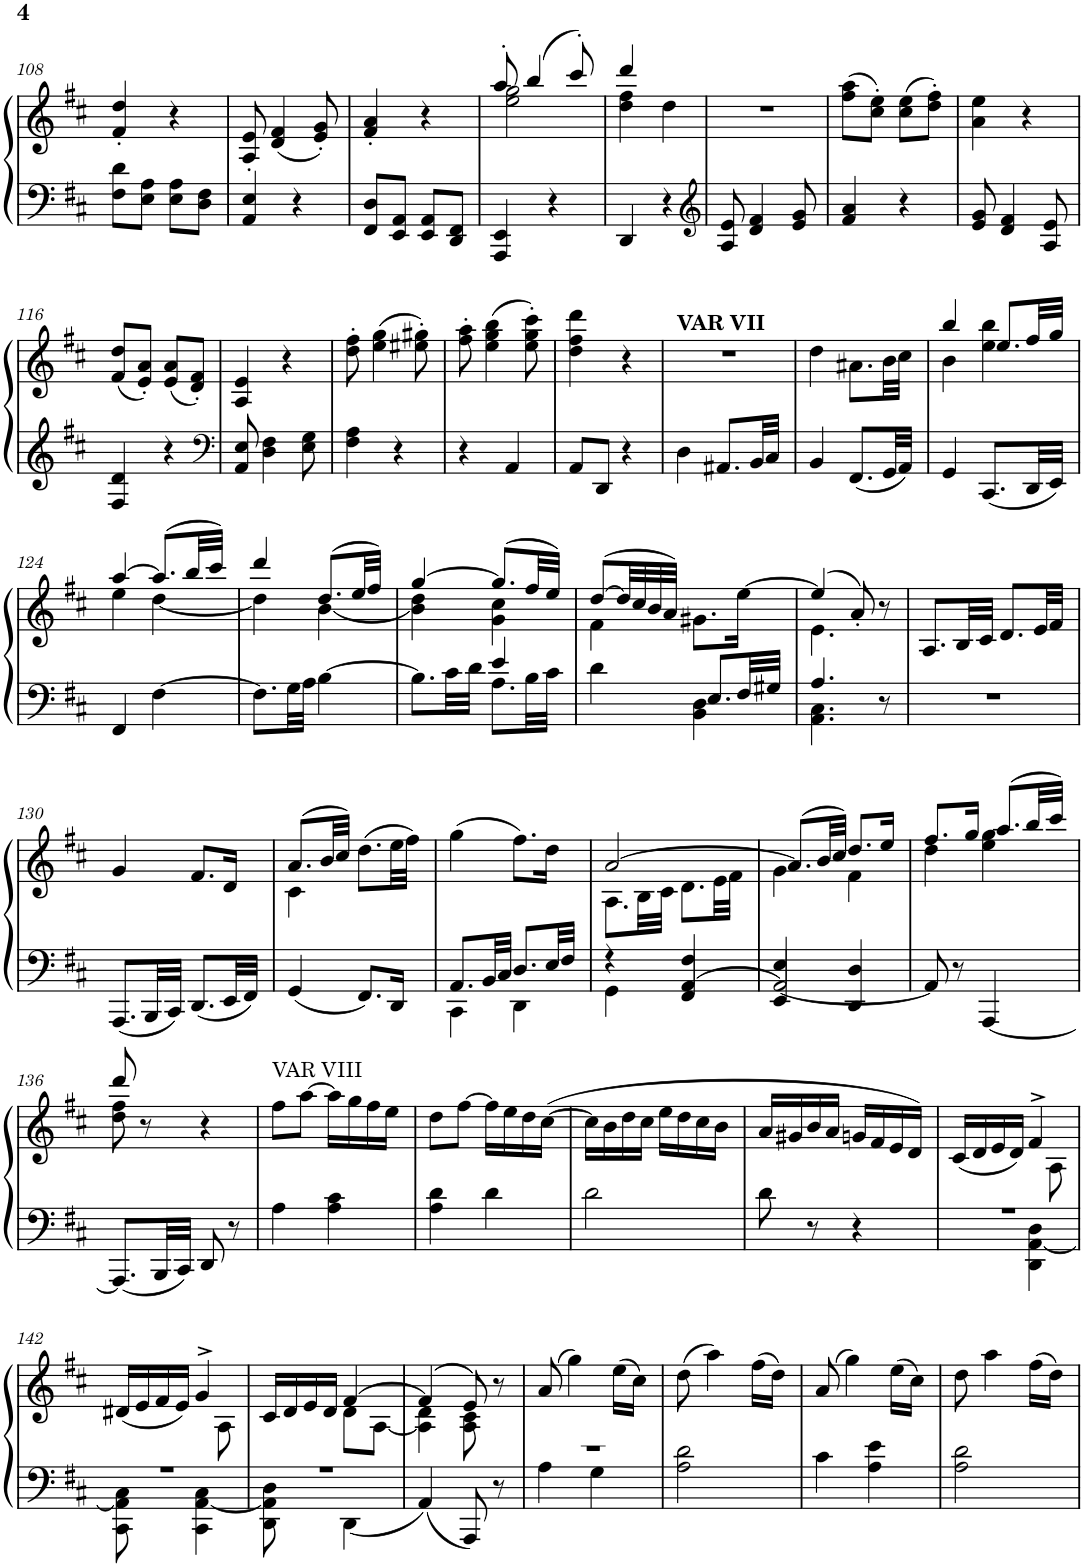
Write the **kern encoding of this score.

**kern	**kern
*part1	*part1
*staff2	*staff1
*I"Piano	*
*I'Pno.	*
!!LO:PB:g=z
*clefF4	*clefG2
*k[f#c#]	*k[f#c#]
*M2/4	*M2/4
=108	=108
8F#\ 8d\L	4f#/' 4dd/'
8E\ 8A\J	.
8E\ 8A\L	4r
8D\ 8F#\J	.
=109	=109
4AA/ 4E/	8A/' 8e/'
.	(4d/ 4f#/
4r	.
.	8e/' 8g/')
=110	=110
8FF#/ 8D/L	4f#/' 4a/'
8EE/ 8AA/J	.
8EE/ 8AA/L	4r
8DD/ 8FF#/J	.
=111	=111
*	*^
4AAA/ 4EE/	8aa'/	2ee\ 2gg\
.	(4bb/	.
4r	.	.
.	8ccc#'/)	.
=112	=112	=112
4DD/	4ddd/	4dd\ 4ff#\
4r	4dd\	4ryy
*	*v	*v
=113	=113
*clefG2	*
8A/ 8e/	2r
4d/ 4f#/	.
8e/ 8g/	.
=114	=114
4f#/ 4a/	(8ff#\ 8aa\L
.	8cc#\' 8ee\'J)
4r	(8cc#\ 8ee\L
.	8dd\' 8ff#\'J)
=115	=115
8e/ 8g/	4a\ 4ee\
4d/ 4f#/	.
.	4r
8A/ 8e/	.
!!LO:LB:g=z
=116	=116
4F#/ 4d/	(8f#/ 8dd/L
.	8e/' 8a/'J)
4r	(8e/ 8a/L
.	8d/' 8f#/'J)
=117	=117
*clefF4	*
8AA/ 8E/	4A/ 4e/
4D\ 4F#\	.
.	4r
8E\ 8G\	.
=118	=118
4F#\ 4A\	8dd\' 8ff#\'
.	(4ee\ 4gg\
4r	.
.	8ee#X\' 8gg#X\')
=119	=119
4r	8ff#\' 8aa\'
.	(4ee\ 4gg\ 4bb\
4AA/	.
.	8ee\' 8gg\' 8ccc#\')
=120	=120
8AA/L	4dd\ 4ff#\ 4ddd\
8DD/J	.
4r	4r
=121	=121
!	!LO:TX:a:B:t=VAR VII
4D\	2r
8.AA#X/L	.
32BB/LL	.
32C#/JJJ	.
=122	=122
4BB/	4dd\
8.FF#/L	8.a#X\L
32GG/LL	32b\LL
32AA/JJJ	32cc#\JJJ
=123	=123
*	*^
4GG/	4bb/	4b\
8.CC#/L	8.ee/L	4ee\ 4bb\
32DD/LL	32ff#/LL	.
32EE/JJJ	32gg/JJJ	.
!!LO:LB:g=z	!!
=124	=124	=124
4FF#/	[4aa/	4ee\
[4F#\	(8.aa/L]	[4dd\
.	32bb/LL	.
.	32ccc#/JJJ)	.
=125	=125	=125
8.F#\L]	4ddd/	4dd\]
32G\LL	.	.
32A\JJJ	.	.
[4B\	(8.dd/L	[4b\
.	32ee/LL	.
.	32ff#/JJJ)	.
=126	=126	=126
*^	*	*
8.B\L]	4ryy	[4gg/	4b\] 4dd\
32c#\LL	.	.	.
32d\JJJ	.	.	.
4e/	8.A\L	(8.gg/L]	4g\ 4cc#\
.	32B\LL	32ff#/LL	.
.	32c#\JJJ	32ee/JJJ)	.
=127	=127	=127	=127
4d\	4ryy	([8dd/L	4f#\
.	.	32dd/LL]	.
.	.	32cc#/	.
.	.	32b/	.
.	.	32a/JJJ)	.
8.E/L	4BB\ 4D\	8.g#X\L	4ryy
32F#/LL	.	[16ee\Jk	.
32G#X/JJJ	.	.	.
=128	=128	=128	=128
4.A/	4.AA\ 4.C#\	(4ee/]	4.e\
.	.	8a'</)	.
8r	8ryy	8r	8ryy
*v	*v	*	*
*	*v	*v
=129	=129
2r	8.A/L
.	32B/LL
.	32c#/JJJ
.	8.d/L
.	32e/LL
.	32f#/JJJ
!!LO:LB:g=z
=130	=130
8.AAA/L	4g/
32BBB/LL	.
32CC#/JJJ	.
8.DD/L	8.f#/L
32EE/LL	16d/Jk
32FF#/JJJ	.
=131	=131
*	*^
4GG/	(8.a/L	4c#\
.	32b/LL	.
.	32cc#/JJJ)	.
8.FF#/L	(8.dd\L	4ryy
16DD/Jk	32ee\LL	.
.	32ff#\JJJ)	.
*	*v	*v
=132	=132
*^	*
8.AA/L	4CC#\	(4gg\
32BB/LL	.	.
32C#/JJJ	.	.
8.D/L	4DD\	8.ff#\L)
32E/LL	.	16dd\Jk
32F#/JJJ	.	.
=133	=133	=133
*	*	*^
4r	4GG\	[2a/	8.A\L
.	.	.	32B\LL
.	.	.	32c#\JJJ
[4AA/	4FF#/ 4F#/	.	8.d\L
.	.	.	32e\LL
.	.	.	32f#\JJJ
=134	=134	=134	=134
2AA/_	4EE/ 4E/	(8.a/L]	4g\
.	.	32b/LL	.
.	.	32cc#/JJJ)	.
.	4DD/ 4D/	8.dd/L	4f#\
.	.	16ee/Jk	.
*v	*v	*	*
=135	=135	=135
8AA/]	8.ff#/L	4dd\
8r	.	.
.	16gg/Jk	.
[4AAA/	(8.aa/L	4ee\ 4gg\
.	32bb/LL	.
.	32ccc#/JJJ)	.
!!LO:LB:g=z	!!
=136	=136	=136
8.AAA/L]	8ddd/	8dd\ 8ff#\
.	8r	4.ryy
32BBB/LL	.	.
32CC#/JJJ	.	.
8DD/	4r	.
8r	.	.
*	*v	*v
=137	=137
!	!LO:TX:a:t=VAR VIII
4A\	8ff#\L
.	[8aa\J
4A\ 4c#\	16aa\LL]
.	16gg\
.	16ff#\
.	16ee\JJ
=138	=138
4A\ 4d\	8dd\L
.	[8ff#\J
4d\	16ff#\LL]
.	16ee\
.	16dd\
.	([16cc#\JJ
=139	=139
2d\	16cc#\LL]
.	16b\
.	16dd\
.	16cc#\JJ
.	16ee\LL
.	16dd\
.	16cc#\
.	16b\JJ
=140	=140
8d\	16a/LL
.	16g#X/
8r	16b/
.	16a/JJ
4r	16gn/LL
.	16f#/
.	16e/
.	16d/JJ)
=141	=141
*^	*^
2r	4ryy	(16c#/LL	4.ryy
.	.	16d/	.
.	.	16e/	.
.	.	16d/JJ)	.
.	4DD\ [4AA\ 4D\	4f#^/	.
.	.	.	8A\
!!LO:LB:g=z	!!
=142	=142	=142	=142
2r	8CC#\ 8AA\] 8C#\	(16d#X/LL	4.ryy
.	.	16e/	.
.	8ryy	16f#/	.
.	.	16e/JJ)	.
.	4CC#\ [4AA\ 4C#\	4g^/	.
.	.	.	8A\
=143	=143	=143	=143
2r	8DD\ 8AA\] 8D\	16c#/LL	4ryy
.	.	16d/	.
.	8ryy	16e/	.
.	.	16d/JJ	.
.	4DD\	[4f#/	8d\L
.	.	.	[8A\J
*v	*v	*	*
=144	=144	=144
4AA/	(4f#/]	4A\] 4d\
8AAA/	8e/)	8A\ 8c#\
8r	8r	8ryy
*	*v	*v
=145	=145
*^	*
2r	4A\	(8a/
.	.	4gg\)
.	4G\	.
.	.	(16ee\LL
.	.	16cc#\JJ)
*v	*v	*
=146	=146
2A\ 2d\	(8dd\
.	4aa\)
.	(16ff#\LL
.	16dd\JJ)
=147	=147
4c#\	(8a/
.	4gg\)
4A\ 4e\	.
.	(16ee\LL
.	16cc#\JJ)
=148	=148
2A\ 2d\	8dd\
.	4aa\
.	(16ff#\LL
.	16dd\JJ)
=	=
*-	*-
